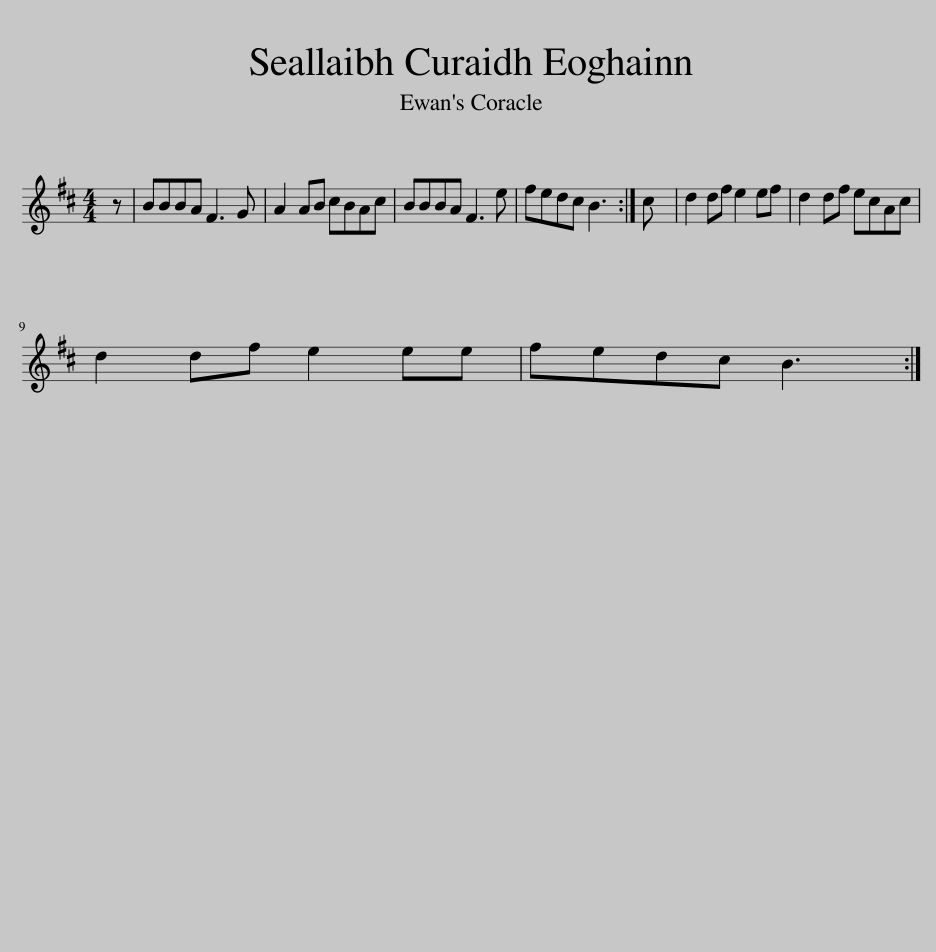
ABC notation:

X:1
L:1/8
M:4/4
I:linebreak $
K:Bmin
V:1 treble
V:1
 z | BBBA F3 G | A2 AB cBAc | BBBA F3 e | fedc B3 :| %5
 c | d2 df e2 ef | d2 df ecAc |$ d2 df e2 ee | fedc B3 :| %10
